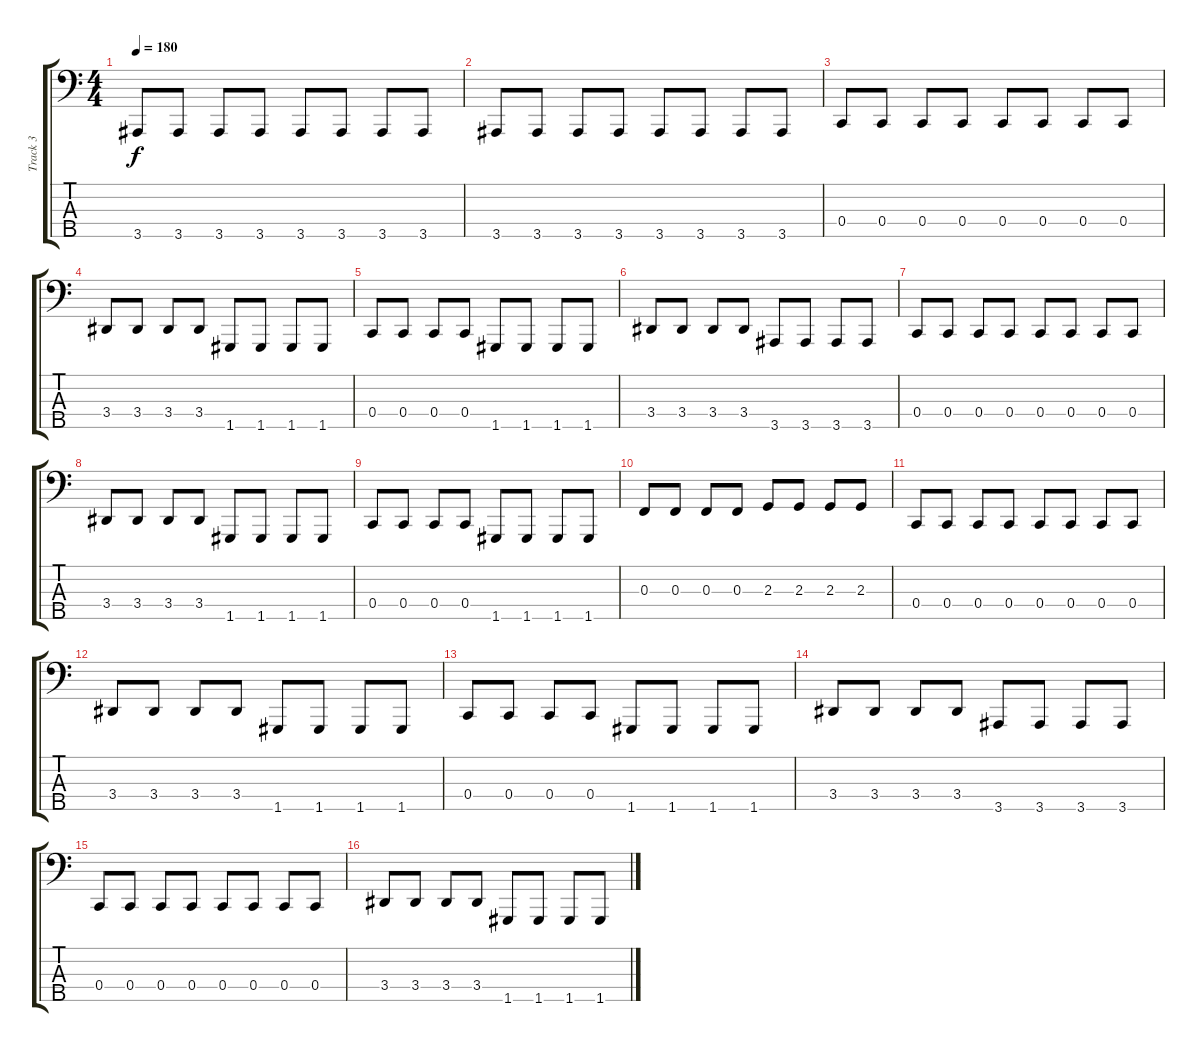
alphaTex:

\track ("Track 3" "Track 3") {instrument electricbasspick}
\staff {score tabs}
\tuning (Eb2 Bb1 F1 C1 G0) {hide}
\ts (4 4)
\tempo 180
\clef f4
\ks c
3.5.8{dy f} 3.5.8 3.5.8 3.5.8 3.5.8 3.5.8 3.5.8 3.5.8 |
3.5.8 3.5.8 3.5.8 3.5.8 3.5.8 3.5.8 3.5.8 3.5.8 |
0.4.8 0.4.8 0.4.8 0.4.8 0.4.8 0.4.8 0.4.8 0.4.8 |
3.4.8 3.4.8 3.4.8 3.4.8 1.5.8 1.5.8 1.5.8 1.5.8 |
0.4.8 0.4.8 0.4.8 0.4.8 1.5.8 1.5.8 1.5.8 1.5.8 |
3.4.8 3.4.8 3.4.8 3.4.8 3.5.8 3.5.8 3.5.8 3.5.8 |
0.4.8 0.4.8 0.4.8 0.4.8 0.4.8 0.4.8 0.4.8 0.4.8 |
3.4.8 3.4.8 3.4.8 3.4.8 1.5.8 1.5.8 1.5.8 1.5.8 |
0.4.8 0.4.8 0.4.8 0.4.8 1.5.8 1.5.8 1.5.8 1.5.8 |
0.3.8 0.3.8 0.3.8 0.3.8 2.3.8 2.3.8 2.3.8 2.3.8 |
0.4.8 0.4.8 0.4.8 0.4.8 0.4.8 0.4.8 0.4.8 0.4.8 |
3.4.8 3.4.8 3.4.8 3.4.8 1.5.8 1.5.8 1.5.8 1.5.8 |
0.4.8 0.4.8 0.4.8 0.4.8 1.5.8 1.5.8 1.5.8 1.5.8 |
3.4.8 3.4.8 3.4.8 3.4.8 3.5.8 3.5.8 3.5.8 3.5.8 |
0.4.8 0.4.8 0.4.8 0.4.8 0.4.8 0.4.8 0.4.8 0.4.8 |
3.4.8 3.4.8 3.4.8 3.4.8 1.5.8 1.5.8 1.5.8 1.5.8
